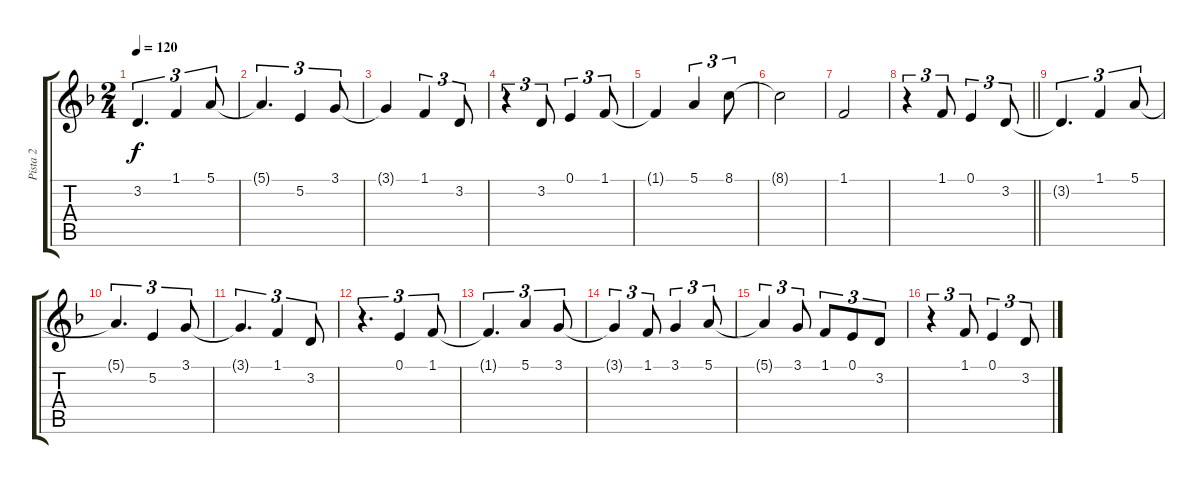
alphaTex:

\track ("Pista 2" "Pista 2") {instrument flute}
\staff {score tabs}
\tuning (E4 B3 G3 D3 A2 E2) {hide}
\ts (2 4)
\tempo 120
\clef g2
\ks dminor
3.2{t}.4{d tu (3 2) dy f} 1.1.4{tu (3 2)} 5.1.8{tu (3 2)} |
5.1{t}.4{d tu (3 2)} 5.2.4{tu (3 2)} 3.1.8{tu (3 2)} |
3.1{t}.4 1.1.4{tu (3 2)} 3.2.8{tu (3 2)} |
r.4{tu (3 2)} 3.2.8{tu (3 2)} 0.1.4{tu (3 2)} 1.1.8{tu (3 2)} |
1.1{t}.4 5.1.4{tu (3 2)} 8.1.8{tu (3 2)} |
8.1{t}.2 |
1.1.2 |
\barLineRight lightlight
r.4{tu (3 2) volume 11 instrument flute} 1.1.8{tu (3 2)} 0.1.4{tu (3 2)} 3.2.8{tu (3 2)} |
3.2{t}.4{d tu (3 2)} 1.1.4{tu (3 2)} 5.1.8{tu (3 2)} |
5.1{t}.4{d tu (3 2)} 5.2.4{tu (3 2)} 3.1.8{tu (3 2)} |
3.1{t}.4{d tu (3 2)} 1.1.4{tu (3 2)} 3.2.8{tu (3 2)} |
r.4{d tu (3 2)} 0.1.4{tu (3 2)} 1.1.8{tu (3 2)} |
1.1{t}.4{d tu (3 2)} 5.1.4{tu (3 2)} 3.1.8{tu (3 2)} |
3.1{t}.4{tu (3 2)} 1.1.8{tu (3 2)} 3.1.4{tu (3 2)} 5.1.8{tu (3 2)} |
5.1{t}.4{tu (3 2)} 3.1.8{tu (3 2)} 1.1.8{tu (3 2)} 0.1.8{tu (3 2)} 3.2.8{tu (3 2)} |
r.4{tu (3 2)} 1.1.8{tu (3 2)} 0.1.4{tu (3 2)} 3.2.8{tu (3 2)}
